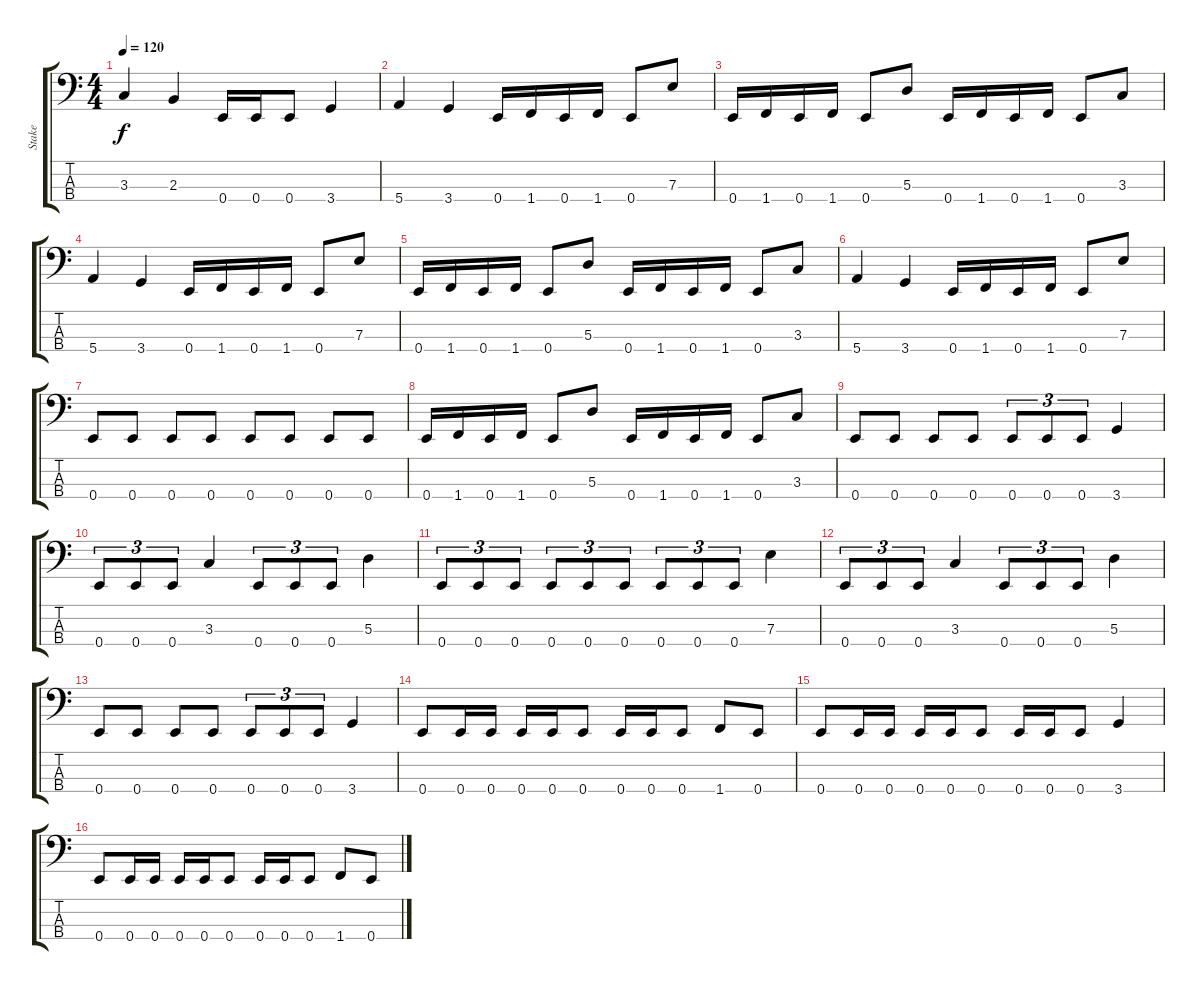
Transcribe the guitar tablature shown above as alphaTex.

\track ("Stake" "Stake") {instrument electricbasspick}
\staff {score tabs}
\tuning (G2 D2 A1 E1) {hide}
\ts (4 4)
\tempo 120
\clef f4
\ks c
3.3.4{dy f} 2.3.4 0.4.16 0.4.16 0.4.8 3.4.4 |
5.4.4 3.4.4 0.4.16 1.4.16 0.4.16 1.4.16 0.4.8 7.3.8 |
0.4.16 1.4.16 0.4.16 1.4.16 0.4.8 5.3.8 0.4.16 1.4.16 0.4.16 1.4.16 0.4.8 3.3.8 |
5.4.4 3.4.4 0.4.16 1.4.16 0.4.16 1.4.16 0.4.8 7.3.8 |
0.4.16 1.4.16 0.4.16 1.4.16 0.4.8 5.3.8 0.4.16 1.4.16 0.4.16 1.4.16 0.4.8 3.3.8 |
5.4.4 3.4.4 0.4.16 1.4.16 0.4.16 1.4.16 0.4.8 7.3.8 |
0.4.8 0.4.8 0.4.8 0.4.8 0.4.8 0.4.8 0.4.8 0.4.8 |
0.4.16 1.4.16 0.4.16 1.4.16 0.4.8 5.3.8 0.4.16 1.4.16 0.4.16 1.4.16 0.4.8 3.3.8 |
0.4.8 0.4.8 0.4.8 0.4.8 0.4.8{tu (3 2)} 0.4.8{tu (3 2)} 0.4.8{tu (3 2)} 3.4.4 |
0.4.8{tu (3 2)} 0.4.8{tu (3 2)} 0.4.8{tu (3 2)} 3.3.4 0.4.8{tu (3 2)} 0.4.8{tu (3 2)} 0.4.8{tu (3 2)} 5.3.4 |
0.4.8{tu (3 2)} 0.4.8{tu (3 2)} 0.4.8{tu (3 2)} 0.4.8{tu (3 2)} 0.4.8{tu (3 2)} 0.4.8{tu (3 2)} 0.4.8{tu (3 2)} 0.4.8{tu (3 2)} 0.4.8{tu (3 2)} 7.3.4 |
0.4.8{tu (3 2)} 0.4.8{tu (3 2)} 0.4.8{tu (3 2)} 3.3.4 0.4.8{tu (3 2)} 0.4.8{tu (3 2)} 0.4.8{tu (3 2)} 5.3.4 |
0.4.8 0.4.8 0.4.8 0.4.8 0.4.8{tu (3 2)} 0.4.8{tu (3 2)} 0.4.8{tu (3 2)} 3.4.4 |
0.4.8{volume 16} 0.4.16 0.4.16 0.4.16 0.4.16 0.4.8 0.4.16 0.4.16 0.4.8 1.4.8 0.4.8 |
0.4.8 0.4.16 0.4.16 0.4.16 0.4.16 0.4.8 0.4.16 0.4.16 0.4.8 3.4.4 |
0.4.8 0.4.16 0.4.16 0.4.16 0.4.16 0.4.8 0.4.16 0.4.16 0.4.8 1.4.8 0.4.8
